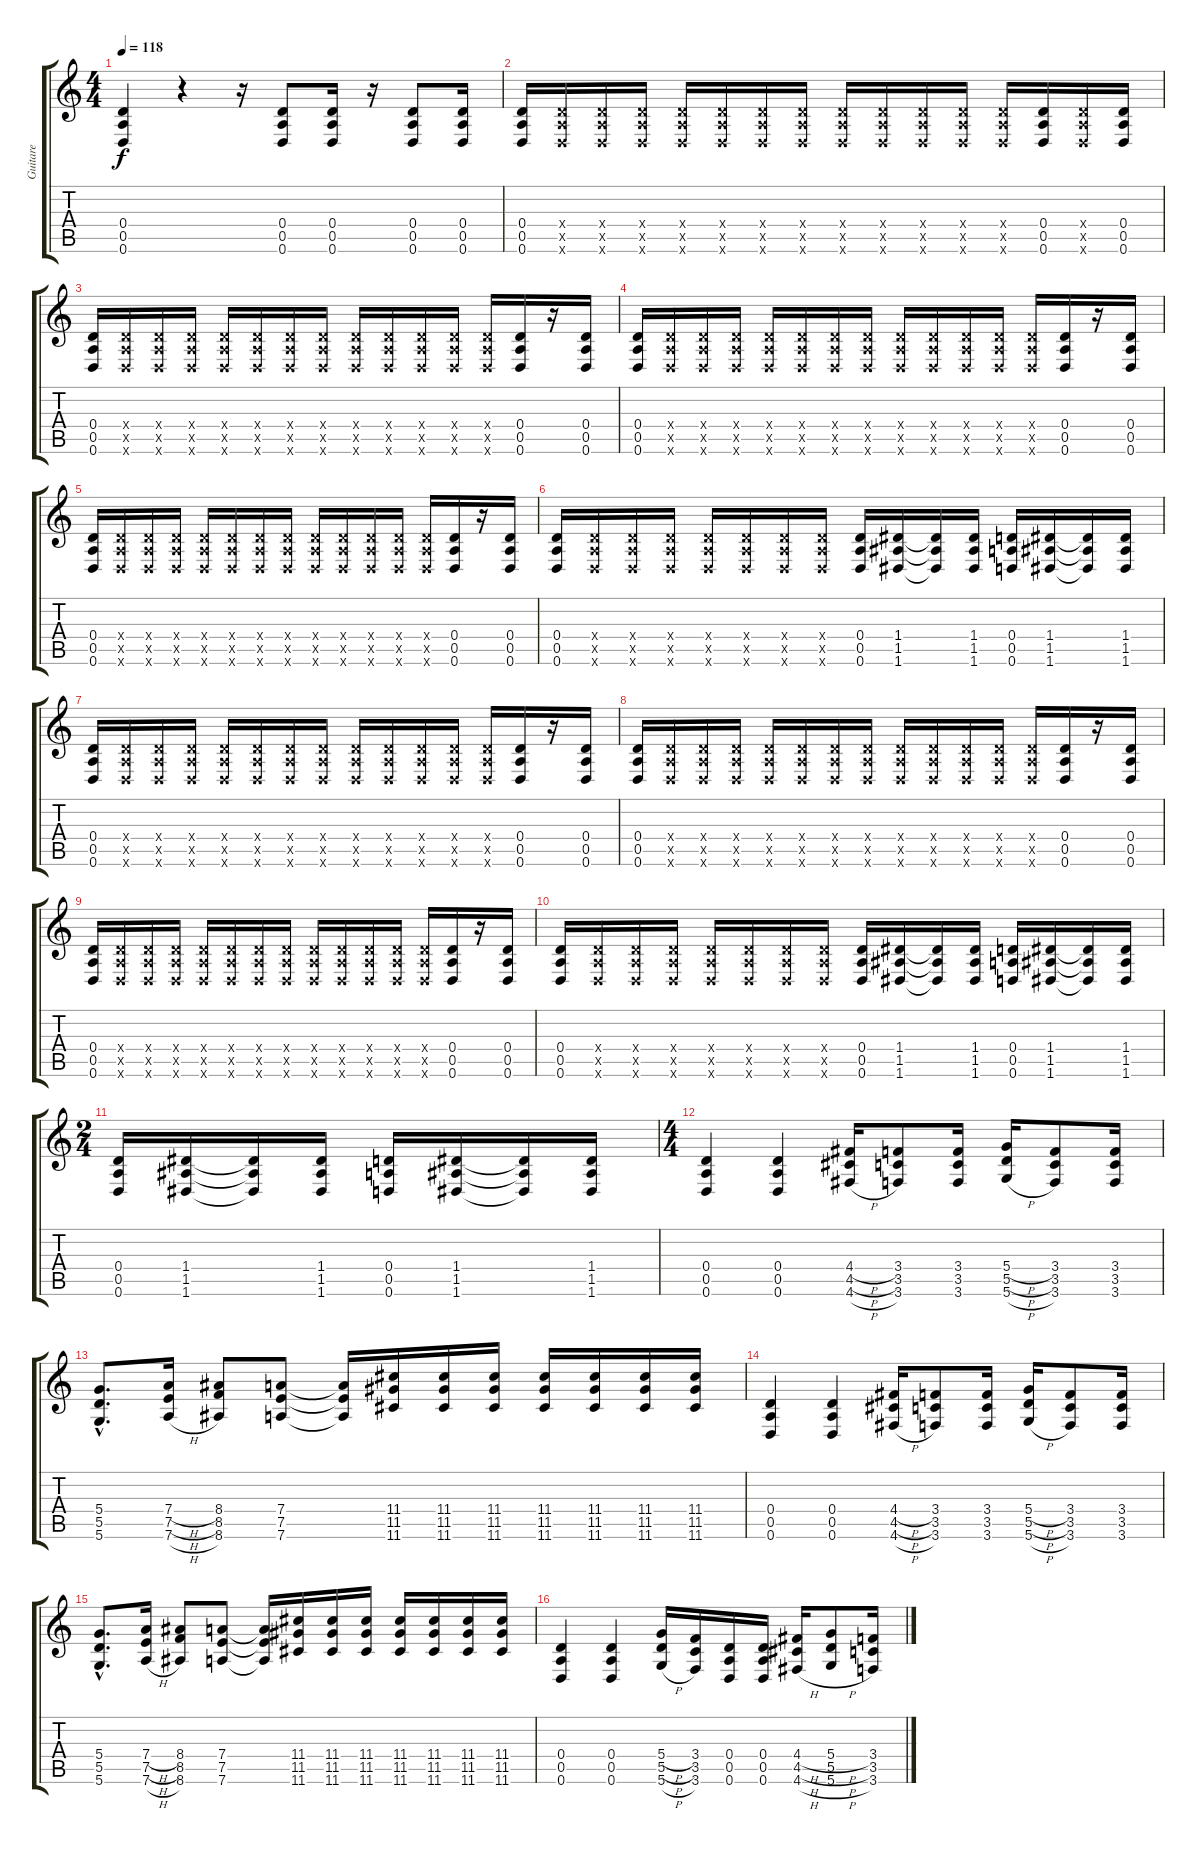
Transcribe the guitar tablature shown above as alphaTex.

\track ("Guitare" "Guitare") {instrument distortionguitar}
\staff {score tabs}
\tuning (E4 B3 G3 D3 A2 D2) {hide}
\ts (4 4)
\tempo 118
\clef g2
\ks c
(0.4 0.5 0.6).4{dy f} r.4 r.16 (0.4 0.5 0.6).8 (0.4 0.5 0.6).16 r.16 (0.4 0.5 0.6).8 (0.4 0.5 0.6).16 |
(0.4 0.5 0.6).16 (0.4{x} 0.5{x} 0.6{x}).16 (0.4{x} 0.5{x} 0.6{x}).16 (0.4{x} 0.5{x} 0.6{x}).16 (0.4{x} 0.5{x} 0.6{x}).16 (0.4{x} 0.5{x} 0.6{x}).16 (0.4{x} 0.5{x} 0.6{x}).16 (0.4{x} 0.5{x} 0.6{x}).16 (0.4{x} 0.5{x} 0.6{x}).16 (0.4{x} 0.5{x} 0.6{x}).16 (0.4{x} 0.5{x} 0.6{x}).16 (0.4{x} 0.5{x} 0.6{x}).16 (0.4{x} 0.5{x} 0.6{x}).16 (0.4 0.5 0.6).16 (0.4{x} 0.5{x} 0.6{x}).16 (0.4 0.5 0.6).16 |
(0.4 0.5 0.6).16 (0.4{x} 0.5{x} 0.6{x}).16 (0.4{x} 0.5{x} 0.6{x}).16 (0.4{x} 0.5{x} 0.6{x}).16 (0.4{x} 0.5{x} 0.6{x}).16 (0.4{x} 0.5{x} 0.6{x}).16 (0.4{x} 0.5{x} 0.6{x}).16 (0.4{x} 0.5{x} 0.6{x}).16 (0.4{x} 0.5{x} 0.6{x}).16 (0.4{x} 0.5{x} 0.6{x}).16 (0.4{x} 0.5{x} 0.6{x}).16 (0.4{x} 0.5{x} 0.6{x}).16 (0.4{x} 0.5{x} 0.6{x}).16 (0.4 0.5 0.6).16 r.16 (0.4 0.5 0.6).16 |
(0.4 0.5 0.6).16 (0.4{x} 0.5{x} 0.6{x}).16 (0.4{x} 0.5{x} 0.6{x}).16 (0.4{x} 0.5{x} 0.6{x}).16 (0.4{x} 0.5{x} 0.6{x}).16 (0.4{x} 0.5{x} 0.6{x}).16 (0.4{x} 0.5{x} 0.6{x}).16 (0.4{x} 0.5{x} 0.6{x}).16 (0.4{x} 0.5{x} 0.6{x}).16 (0.4{x} 0.5{x} 0.6{x}).16 (0.4{x} 0.5{x} 0.6{x}).16 (0.4{x} 0.5{x} 0.6{x}).16 (0.4{x} 0.5{x} 0.6{x}).16 (0.4 0.5 0.6).16 r.16 (0.4 0.5 0.6).16 |
(0.4 0.5 0.6).16 (0.4{x} 0.5{x} 0.6{x}).16 (0.4{x} 0.5{x} 0.6{x}).16 (0.4{x} 0.5{x} 0.6{x}).16 (0.4{x} 0.5{x} 0.6{x}).16 (0.4{x} 0.5{x} 0.6{x}).16 (0.4{x} 0.5{x} 0.6{x}).16 (0.4{x} 0.5{x} 0.6{x}).16 (0.4{x} 0.5{x} 0.6{x}).16 (0.4{x} 0.5{x} 0.6{x}).16 (0.4{x} 0.5{x} 0.6{x}).16 (0.4{x} 0.5{x} 0.6{x}).16 (0.4{x} 0.5{x} 0.6{x}).16 (0.4 0.5 0.6).16 r.16 (0.4 0.5 0.6).16 |
(0.4 0.5 0.6).16 (0.4{x} 0.5{x} 0.6{x}).16 (0.4{x} 0.5{x} 0.6{x}).16 (0.4{x} 0.5{x} 0.6{x}).16 (0.4{x} 0.5{x} 0.6{x}).16 (0.4{x} 0.5{x} 0.6{x}).16 (0.4{x} 0.5{x} 0.6{x}).16 (0.4{x} 0.5{x} 0.6{x}).16 (0.4 0.5 0.6).16 (1.4 1.5 1.6).16 (1.4{t} 1.5{t} 1.6{t}).16 (1.4 1.5 1.6).16 (0.4 0.5 0.6).16 (1.4 1.5 1.6).16 (1.4{t} 1.5{t} 1.6{t}).16 (1.4 1.5 1.6).16 |
(0.4 0.5 0.6).16 (0.4{x} 0.5{x} 0.6{x}).16 (0.4{x} 0.5{x} 0.6{x}).16 (0.4{x} 0.5{x} 0.6{x}).16 (0.4{x} 0.5{x} 0.6{x}).16 (0.4{x} 0.5{x} 0.6{x}).16 (0.4{x} 0.5{x} 0.6{x}).16 (0.4{x} 0.5{x} 0.6{x}).16 (0.4{x} 0.5{x} 0.6{x}).16 (0.4{x} 0.5{x} 0.6{x}).16 (0.4{x} 0.5{x} 0.6{x}).16 (0.4{x} 0.5{x} 0.6{x}).16 (0.4{x} 0.5{x} 0.6{x}).16 (0.4 0.5 0.6).16 r.16 (0.4 0.5 0.6).16 |
(0.4 0.5 0.6).16 (0.4{x} 0.5{x} 0.6{x}).16 (0.4{x} 0.5{x} 0.6{x}).16 (0.4{x} 0.5{x} 0.6{x}).16 (0.4{x} 0.5{x} 0.6{x}).16 (0.4{x} 0.5{x} 0.6{x}).16 (0.4{x} 0.5{x} 0.6{x}).16 (0.4{x} 0.5{x} 0.6{x}).16 (0.4{x} 0.5{x} 0.6{x}).16 (0.4{x} 0.5{x} 0.6{x}).16 (0.4{x} 0.5{x} 0.6{x}).16 (0.4{x} 0.5{x} 0.6{x}).16 (0.4{x} 0.5{x} 0.6{x}).16 (0.4 0.5 0.6).16 r.16 (0.4 0.5 0.6).16 |
(0.4 0.5 0.6).16 (0.4{x} 0.5{x} 0.6{x}).16 (0.4{x} 0.5{x} 0.6{x}).16 (0.4{x} 0.5{x} 0.6{x}).16 (0.4{x} 0.5{x} 0.6{x}).16 (0.4{x} 0.5{x} 0.6{x}).16 (0.4{x} 0.5{x} 0.6{x}).16 (0.4{x} 0.5{x} 0.6{x}).16 (0.4{x} 0.5{x} 0.6{x}).16 (0.4{x} 0.5{x} 0.6{x}).16 (0.4{x} 0.5{x} 0.6{x}).16 (0.4{x} 0.5{x} 0.6{x}).16 (0.4{x} 0.5{x} 0.6{x}).16 (0.4 0.5 0.6).16 r.16 (0.4 0.5 0.6).16 |
(0.4 0.5 0.6).16 (0.4{x} 0.5{x} 0.6{x}).16 (0.4{x} 0.5{x} 0.6{x}).16 (0.4{x} 0.5{x} 0.6{x}).16 (0.4{x} 0.5{x} 0.6{x}).16 (0.4{x} 0.5{x} 0.6{x}).16 (0.4{x} 0.5{x} 0.6{x}).16 (0.4{x} 0.5{x} 0.6{x}).16 (0.4 0.5 0.6).16 (1.4 1.5 1.6).16 (1.4{t} 1.5{t} 1.6{t}).16 (1.4 1.5 1.6).16 (0.4 0.5 0.6).16 (1.4 1.5 1.6).16 (1.4{t} 1.5{t} 1.6{t}).16 (1.4 1.5 1.6).16 |
\ts (2 4)
(0.4 0.5 0.6).16 (1.4 1.5 1.6).16 (1.4{t} 1.5{t} 1.6{t}).16 (1.4 1.5 1.6).16 (0.4 0.5 0.6).16 (1.4 1.5 1.6).16 (1.4{t} 1.5{t} 1.6{t}).16 (1.4 1.5 1.6).16 |
\ts (4 4)
(0.4 0.5 0.6).4 (0.4 0.5 0.6).4 (4.4{h} 4.5{h} 4.6{h}).16 (3.4 3.5 3.6).8 (3.4 3.5 3.6).16 (5.4{h} 5.5{h} 5.6{h}).16 (3.4 3.5 3.6).8 (3.4 3.5 3.6).16 |
(5.4{hac} 5.5{hac} 5.6{hac}).8{d} (7.4{h} 7.5{h} 7.6{h}).16 (8.4 8.5 8.6).8 (7.4 7.5 7.6).8 (7.4{t} 7.5{t} 7.6{t}).16 (11.4 11.5 11.6).16 (11.4 11.5 11.6).16 (11.4 11.5 11.6).16 (11.4 11.5 11.6).16 (11.4 11.5 11.6).16 (11.4 11.5 11.6).16 (11.4 11.5 11.6).16 |
(0.4 0.5 0.6).4 (0.4 0.5 0.6).4 (4.4{h} 4.5{h} 4.6{h}).16 (3.4 3.5 3.6).8 (3.4 3.5 3.6).16 (5.4{h} 5.5{h} 5.6{h}).16 (3.4 3.5 3.6).8 (3.4 3.5 3.6).16 |
(5.4{hac} 5.5{hac} 5.6{hac}).8{d} (7.4{h} 7.5{h} 7.6{h}).16 (8.4 8.5 8.6).8 (7.4 7.5 7.6).8 (7.4{t} 7.5{t} 7.6{t}).16 (11.4 11.5 11.6).16 (11.4 11.5 11.6).16 (11.4 11.5 11.6).16 (11.4 11.5 11.6).16 (11.4 11.5 11.6).16 (11.4 11.5 11.6).16 (11.4 11.5 11.6).16 |
(0.4 0.5 0.6).4 (0.4 0.5 0.6).4 (5.4{h} 5.5{h} 5.6{h}).16 (3.4 3.5 3.6).16 (0.4 0.5 0.6).16 (0.4 0.5 0.6).16 (4.4{h} 4.5{h} 4.6{h}).16 (5.4{h} 5.5{h} 5.6{h}).8 (3.4 3.5 3.6).16
